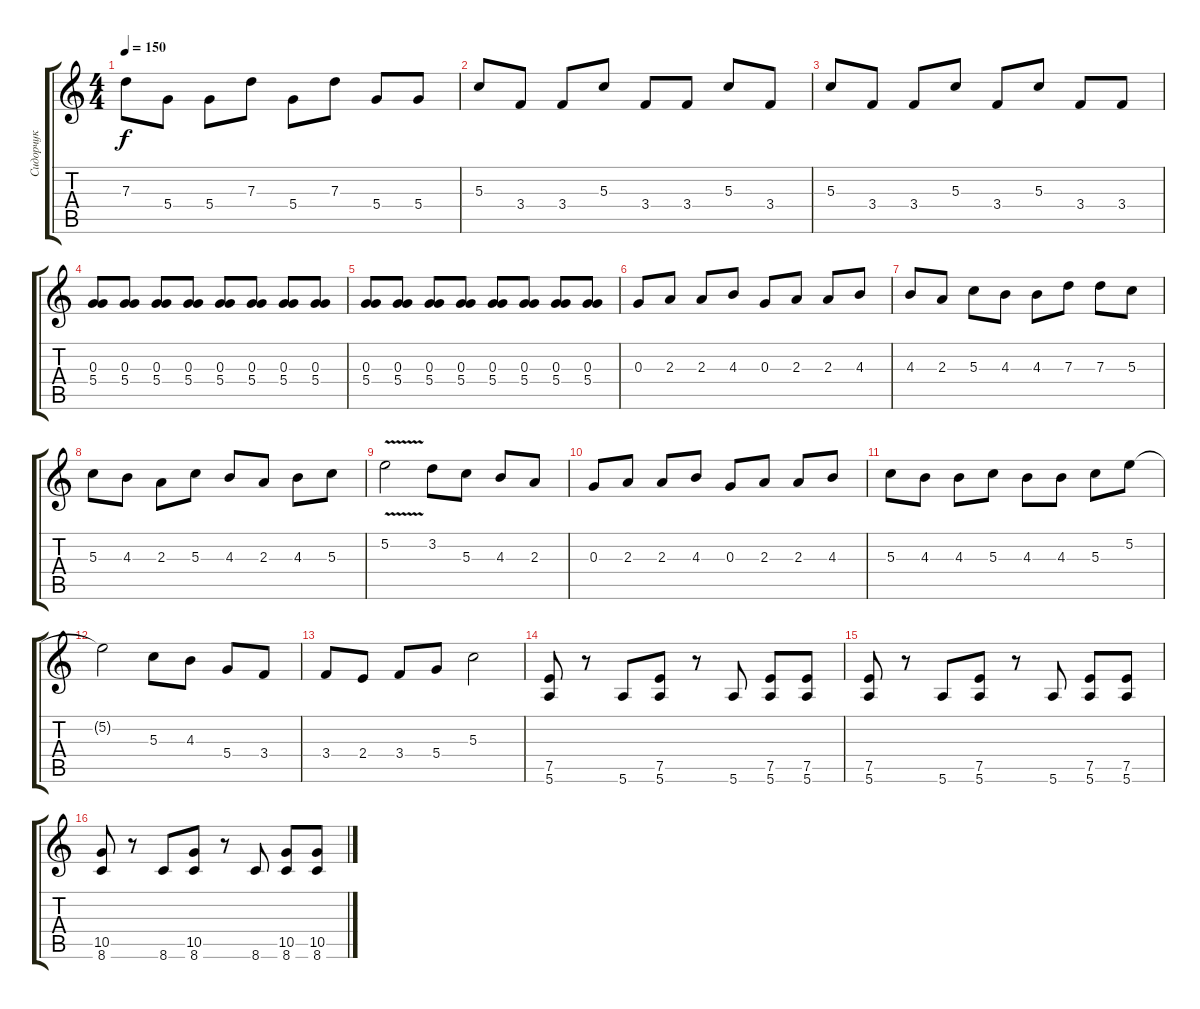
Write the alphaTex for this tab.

\track ("Сидорчук" "Сидорчук") {instrument distortionguitar}
\staff {score tabs}
\tuning (E4 B3 G3 D3 A2 E2) {hide}
\ts (4 4)
\tempo 150
\clef g2
\ks c
7.3.8{dy f} 5.4.8 5.4.8 7.3.8 5.4.8 7.3.8 5.4.8 5.4.8 |
5.3.8 3.4.8 3.4.8 5.3.8 3.4.8 3.4.8 5.3.8 3.4.8 |
5.3.8 3.4.8 3.4.8 5.3.8 3.4.8 5.3.8 3.4.8 3.4.8 |
(0.3 5.4).8 (0.3 5.4).8 (0.3 5.4).8 (0.3 5.4).8 (0.3 5.4).8 (0.3 5.4).8 (0.3 5.4).8 (0.3 5.4).8 |
(0.3 5.4).8 (0.3 5.4).8 (0.3 5.4).8 (0.3 5.4).8 (0.3 5.4).8 (0.3 5.4).8 (0.3 5.4).8 (0.3 5.4).8 |
0.3.8 2.3.8 2.3.8 4.3.8 0.3.8 2.3.8 2.3.8 4.3.8 |
4.3.8 2.3.8 5.3.8 4.3.8 4.3.8 7.3.8 7.3.8 5.3.8 |
5.3.8 4.3.8 2.3.8 5.3.8 4.3.8 2.3.8 4.3.8 5.3.8 |
5.2{v}.2 3.2.8 5.3.8 4.3.8 2.3.8 |
0.3.8 2.3.8 2.3.8 4.3.8 0.3.8 2.3.8 2.3.8 4.3.8 |
5.3.8 4.3.8 4.3.8 5.3.8 4.3.8 4.3.8 5.3.8 5.2.8 |
5.2{t}.2 5.3.8 4.3.8 5.4.8 3.4.8 |
3.4.8 2.4.8 3.4.8 5.4.8 5.3.2 |
(7.5 5.6).8 r.8 5.6.8 (7.5 5.6).8 r.8 5.6.8 (7.5 5.6).8 (7.5 5.6).8 |
(7.5 5.6).8 r.8 5.6.8 (7.5 5.6).8 r.8 5.6.8 (7.5 5.6).8 (7.5 5.6).8 |
(10.5 8.6).8 r.8 8.6.8 (10.5 8.6).8 r.8 8.6.8 (10.5 8.6).8 (10.5 8.6).8
